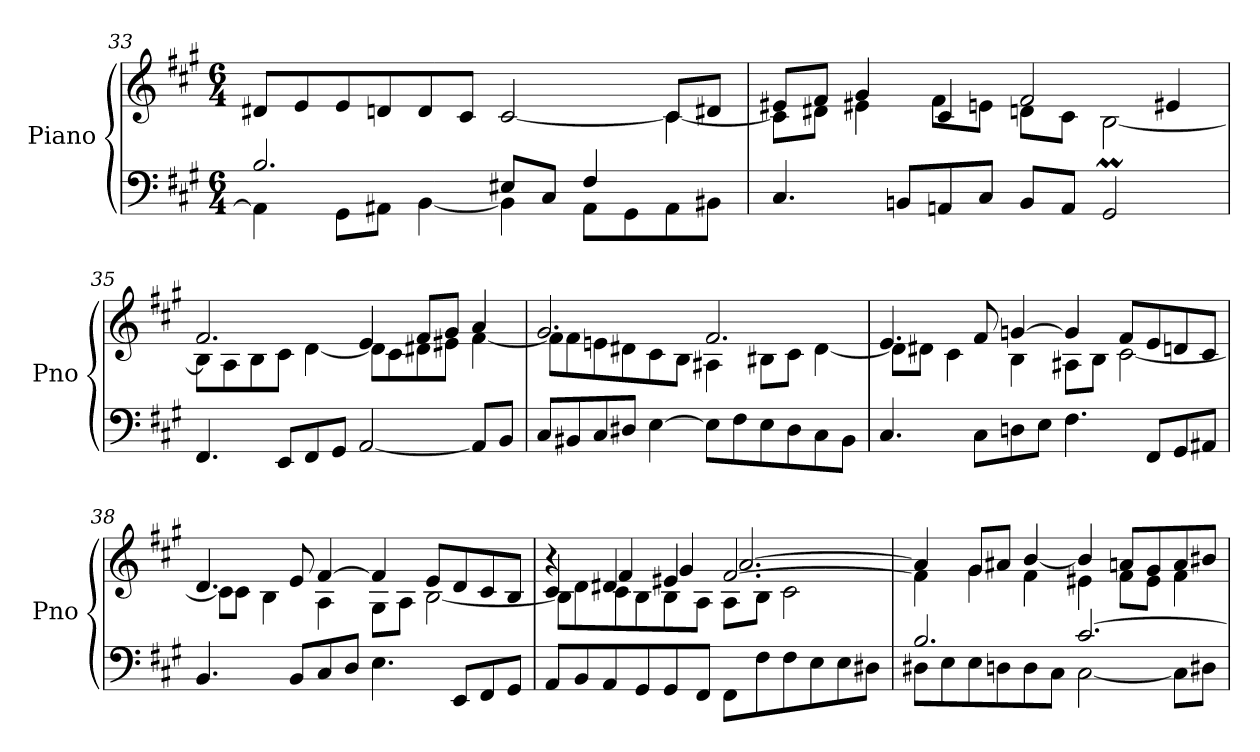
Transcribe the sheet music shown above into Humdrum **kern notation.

**kern	**kern
*part1	*part1
*staff2	*staff1
*I"Piano	*
*I'Pno	*
*clefF4	*clefG2
*k[f#c#g#]	*k[f#c#g#]
*M6/4	*M6/4
=33	=33
*^	*^
2.B/	4AA\]	8d#X/L	4ryy
.	.	8e/	.
*	*	*v	*v
.	8GG#\L	8e/
.	8AA#X\J	8dn/
.	[4BB\	8d/
.	.	8c#/J
8E#X/L	4BB\]	[2c#/
8C#/J	.	.
4F#/	8AA#\L	.
.	8GG#\	.
*	*	*^
4ryy	8AA#\	8c#/L]	[4c#\
.	8BB#X\J	8d#X/J	.
*v	*v	*	*
=34	=34	=34
4.C#/	8e#X/L	8c#\L]
.	8f#/J	8d#X\J
.	4g#/	4e#X\
8BBn/L	.	.
8AAn/	4c#/	8f#\L
8C#/J	.	8en\J
8BB/L	2f#/	8dn\L
8AA/J	.	8c#\J
2GG#m/	.	[2B\
.	4e#i/	.
!!LO:LB:g=z	!!
=35	=35	=35
4.FF#/	2.f#/	8B\L]
.	.	8A\
.	.	8B\
8EE/L	.	8c#\J
8FF#/	.	[4d\
8GG#/J	.	.
[2AA/	4e/	8d\L]
.	.	8c#\
.	8f#/L	8d#X\
.	8g#/J	8e#X\J
8AA/L]	4a/	[4f#\
8BB/J	.	.
=36	=36	=36
8C#/L	2.g#/	8f#\L]
8BB#X/	.	8f#\
8C#/	.	8en\
8D#X/J	.	8d#X\
[4E\	.	8c#\
.	.	8B\J
8E\L]	2.f#/	4A#X\
8F#\	.	.
8E\	.	8B#X\L
8D#\	.	8c#\J
8C#\	.	[4d#\
8BB#i\J	.	.
=37	=37	=37
4.C#/	4.e/	8d#\L]
.	.	8d#X\J
.	.	4c#\
8C#\L	8f#/	.
8Dn\	[4gn/	4B\
8E\J	.	.
4.F#\	4g/]	8A#X\L
.	.	8B\J
.	8f#/L	[2c#\
8FF#/L	8e/	.
8GG#/	8dn/	.
8AA#X/J	8c#/J	.
!!LO:PB:g=z	!!
=38	=38	=38
4.BB/	4.d/	8c#\L]
.	.	8c#\J
.	.	4B\
8BB/L	8e/	.
8C#/	[4f#/	4A\
8D/J	.	.
4.E\	4f#/]	8G#\L
.	.	8A\J
.	8e/L	[2B\
8EE/L	8d/	.
8FF#/	8c#/	.
8GG#/J	8B/J	.
=39	=39	=39
*	*	*^
8AA/L	4c#/	8B\L]	4r
8BB/	.	8d\	.
8AA/	4d#X/	8c#\	4f#/
8GG#/	.	8B\	.
8GG#/	4e#X/	8B\	4g#/
8FF#/J	.	8A\J	.
8FF#\L	[2.f#/	8A\L	[2.a/
8F#\	.	8B\J	.
8F#\	.	2c#\	.
8E\	.	.	.
8E\	.	.	.
8D#X\J	.	.	.
*	*	*v	*v
!!LO:LB:g=z
=40	=40	=40
*^	*	*
2.B/	8D#X\L	4f#\]	4a/]
.	8E\	.	.
.	8E\	4g#\	8g#/L
.	8Dn\	.	8a#X/J
.	8D\	4f#\	[4b/
.	8C#\J	.	.
[2.c#/	[2C#\	4e#X\	4b/]
.	.	8f#\L	8an/L
.	.	8e#\J	8g#/
.	8C#\L]	4f#\	8a/
.	8D#X\J	.	8b#X/J
*v	*v	*	*
*	*v	*v
=	=
*-	*-
